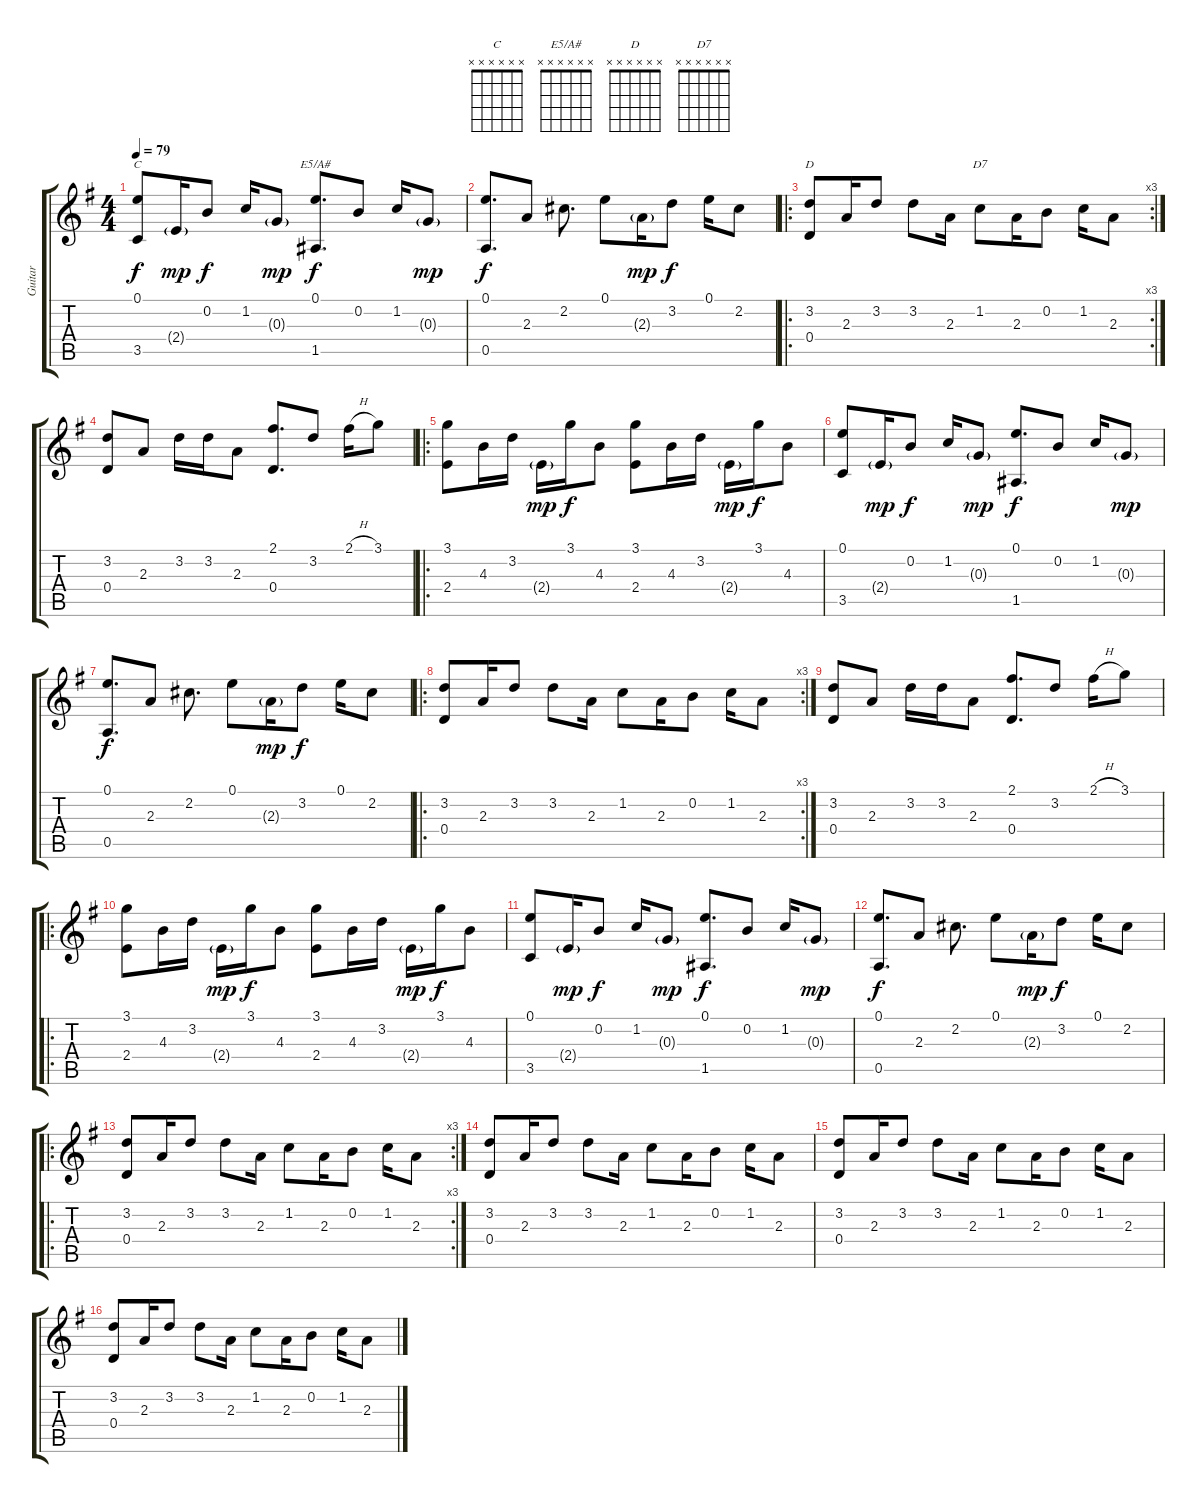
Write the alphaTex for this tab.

\track ("Guitar" "Guitar") {instrument acousticguitarsteel}
\staff {score tabs}
\tuning (E4 B3 G3 D3 A2 E2) {hide}
\chord ("C" x x x x x x)
\chord ("E5/A#" x x x x x x)
\chord ("D" x x x x x x)
\chord ("D7" x x x x x x)
\ts (4 4)
\tempo 79
\clef g2
\ks g
(0.1 3.5).8{ch "C" dy f} 2.4{g}.16{dy mp} 0.2.8{dy f} 1.2.16 0.3{g}.8{dy mp} (0.1 1.5).8{d ch "E5/A#" dy f} 0.2.8 1.2.16 0.3{g}.8{dy mp} |
(0.1 0.5).8{d dy f} 2.3.8 2.2.8{d} 0.1.8 2.3{g}.16{dy mp} 3.2.8{dy f} 0.1.16 2.2.8 |
\ro
\rc 3
(3.2 0.4).8{ch "D"} 2.3.16 3.2.8 3.2.8 2.3.16 1.2.8{ch "D7"} 2.3.16 0.2.8 1.2.16 2.3.8 |
(3.2 0.4).8 2.3.8 3.2.16 3.2.16 2.3.8 (2.1 0.4).8{d} 3.2.8 2.1{h}.16 3.1.8 |
\ro
(3.1 2.4).8 4.3.16 3.2.16 2.4{g}.16{dy mp} 3.1.16{dy f} 4.3.8 (3.1 2.4).8 4.3.16 3.2.16 2.4{g}.16{dy mp} 3.1.16{dy f} 4.3.8 |
(0.1 3.5).8 2.4{g}.16{dy mp} 0.2.8{dy f} 1.2.16 0.3{g}.8{dy mp} (0.1 1.5).8{d dy f} 0.2.8 1.2.16 0.3{g}.8{dy mp} |
(0.1 0.5).8{d dy f} 2.3.8 2.2.8{d} 0.1.8 2.3{g}.16{dy mp} 3.2.8{dy f} 0.1.16 2.2.8 |
\ro
\rc 3
(3.2 0.4).8 2.3.16 3.2.8 3.2.8 2.3.16 1.2.8 2.3.16 0.2.8 1.2.16 2.3.8 |
(3.2 0.4).8 2.3.8 3.2.16 3.2.16 2.3.8 (2.1 0.4).8{d} 3.2.8 2.1{h}.16 3.1.8 |
\ro
(3.1 2.4).8 4.3.16 3.2.16 2.4{g}.16{dy mp} 3.1.16{dy f} 4.3.8 (3.1 2.4).8 4.3.16 3.2.16 2.4{g}.16{dy mp} 3.1.16{dy f} 4.3.8 |
(0.1 3.5).8 2.4{g}.16{dy mp} 0.2.8{dy f} 1.2.16 0.3{g}.8{dy mp} (0.1 1.5).8{d dy f} 0.2.8 1.2.16 0.3{g}.8{dy mp} |
(0.1 0.5).8{d dy f} 2.3.8 2.2.8{d} 0.1.8 2.3{g}.16{dy mp} 3.2.8{dy f} 0.1.16 2.2.8 |
\ro
\rc 3
(3.2 0.4).8 2.3.16 3.2.8 3.2.8 2.3.16 1.2.8 2.3.16 0.2.8 1.2.16 2.3.8 |
(3.2 0.4).8 2.3.16 3.2.8 3.2.8 2.3.16 1.2.8 2.3.16 0.2.8 1.2.16 2.3.8 |
(3.2 0.4).8 2.3.16 3.2.8 3.2.8 2.3.16 1.2.8 2.3.16 0.2.8 1.2.16 2.3.8 |
(3.2 0.4).8 2.3.16 3.2.8 3.2.8 2.3.16 1.2.8 2.3.16 0.2.8 1.2.16 2.3.8
